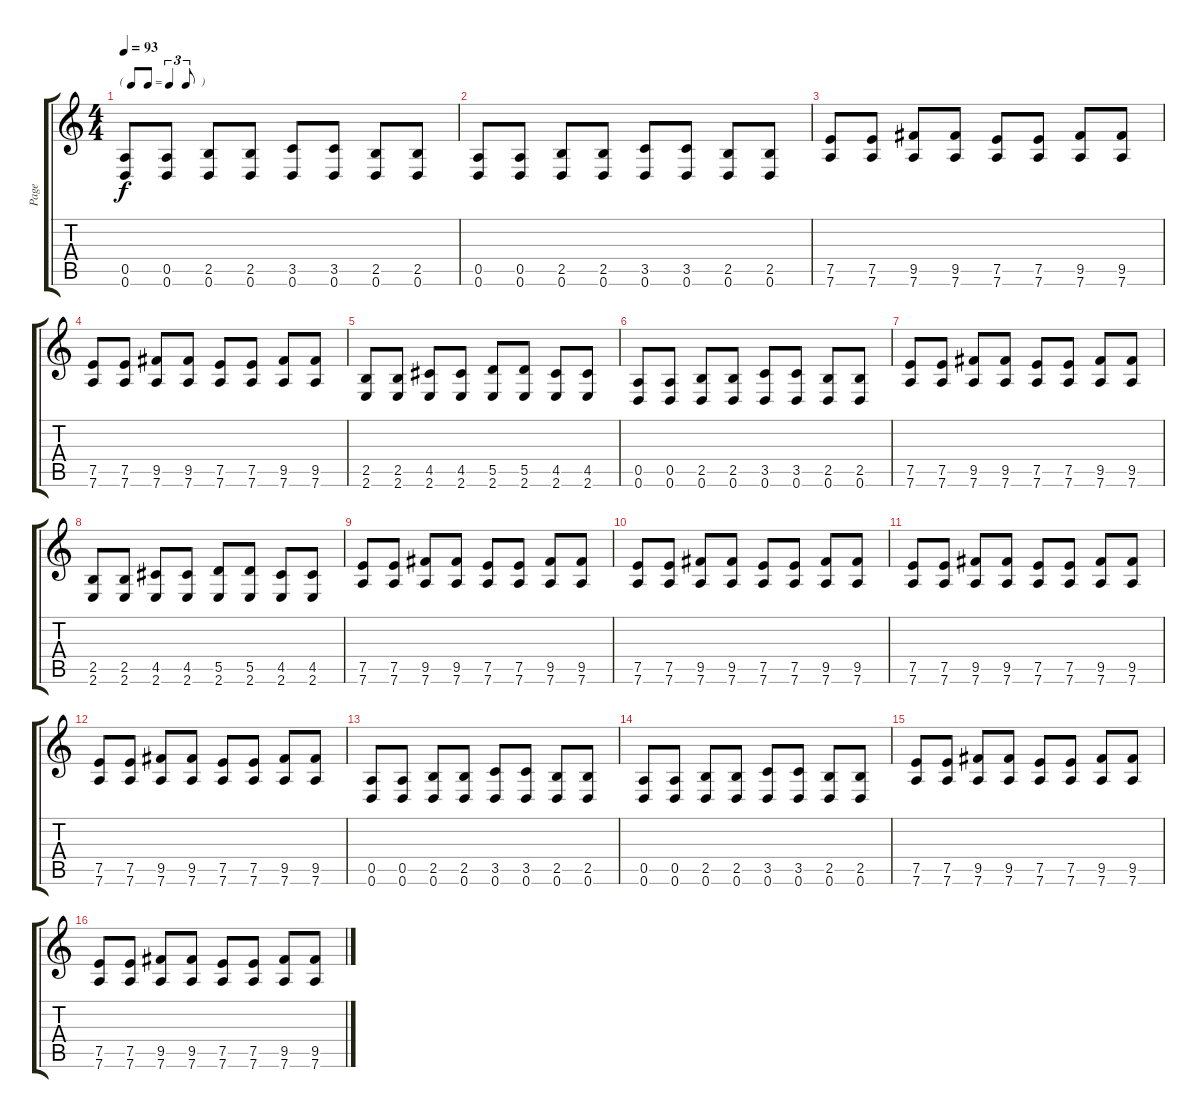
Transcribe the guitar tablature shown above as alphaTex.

\track ("Page" "Page") {instrument electricguitarclean}
\staff {score tabs}
\tuning (E4 B3 G3 D3 A2 D2) {hide}
\ts (4 4)
\tf triplet8th
\tempo 93
\clef g2
\ks c
(0.5 0.6).8{dy f} (0.5 0.6).8 (2.5 0.6).8 (2.5 0.6).8 (3.5 0.6).8 (3.5 0.6).8 (2.5 0.6).8 (2.5 0.6).8 |
(0.5 0.6).8 (0.5 0.6).8 (2.5 0.6).8 (2.5 0.6).8 (3.5 0.6).8 (3.5 0.6).8 (2.5 0.6).8 (2.5 0.6).8 |
(7.5 7.6).8 (7.5 7.6).8 (9.5 7.6).8 (9.5 7.6).8 (7.5 7.6).8 (7.5 7.6).8 (9.5 7.6).8 (9.5 7.6).8 |
(7.5 7.6).8 (7.5 7.6).8 (9.5 7.6).8 (9.5 7.6).8 (7.5 7.6).8 (7.5 7.6).8 (9.5 7.6).8 (9.5 7.6).8 |
(2.5 2.6).8 (2.5 2.6).8 (4.5 2.6).8 (4.5 2.6).8 (5.5 2.6).8 (5.5 2.6).8 (4.5 2.6).8 (4.5 2.6).8 |
(0.5 0.6).8 (0.5 0.6).8 (2.5 0.6).8 (2.5 0.6).8 (3.5 0.6).8 (3.5 0.6).8 (2.5 0.6).8 (2.5 0.6).8 |
(7.5 7.6).8 (7.5 7.6).8 (9.5 7.6).8 (9.5 7.6).8 (7.5 7.6).8 (7.5 7.6).8 (9.5 7.6).8 (9.5 7.6).8 |
(2.5 2.6).8 (2.5 2.6).8 (4.5 2.6).8 (4.5 2.6).8 (5.5 2.6).8 (5.5 2.6).8 (4.5 2.6).8 (4.5 2.6).8 |
(7.5 7.6).8 (7.5 7.6).8 (9.5 7.6).8 (9.5 7.6).8 (7.5 7.6).8 (7.5 7.6).8 (9.5 7.6).8 (9.5 7.6).8 |
(7.5 7.6).8 (7.5 7.6).8 (9.5 7.6).8 (9.5 7.6).8 (7.5 7.6).8 (7.5 7.6).8 (9.5 7.6).8 (9.5 7.6).8 |
(7.5 7.6).8 (7.5 7.6).8 (9.5 7.6).8 (9.5 7.6).8 (7.5 7.6).8 (7.5 7.6).8 (9.5 7.6).8 (9.5 7.6).8 |
(7.5 7.6).8 (7.5 7.6).8 (9.5 7.6).8 (9.5 7.6).8 (7.5 7.6).8 (7.5 7.6).8 (9.5 7.6).8 (9.5 7.6).8 |
(0.5 0.6).8 (0.5 0.6).8 (2.5 0.6).8 (2.5 0.6).8 (3.5 0.6).8 (3.5 0.6).8 (2.5 0.6).8 (2.5 0.6).8 |
(0.5 0.6).8 (0.5 0.6).8 (2.5 0.6).8 (2.5 0.6).8 (3.5 0.6).8 (3.5 0.6).8 (2.5 0.6).8 (2.5 0.6).8 |
(7.5 7.6).8 (7.5 7.6).8 (9.5 7.6).8 (9.5 7.6).8 (7.5 7.6).8 (7.5 7.6).8 (9.5 7.6).8 (9.5 7.6).8 |
(7.5 7.6).8 (7.5 7.6).8 (9.5 7.6).8 (9.5 7.6).8 (7.5 7.6).8 (7.5 7.6).8 (9.5 7.6).8 (9.5 7.6).8
